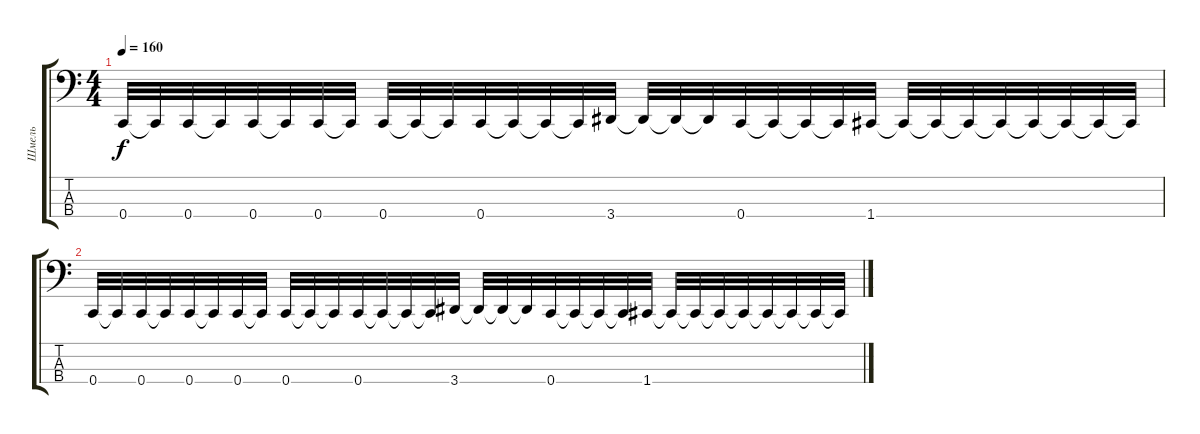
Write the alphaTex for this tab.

\track ("Шмель" "Шмель") {instrument electricbassfinger}
\staff {score tabs}
\tuning (F2 C2 G1 C1) {hide}
\ts (4 4)
\tempo 160
\clef f4
\ks c
0.4.32{dy f} 0.4{t}.32 0.4.32 0.4{t}.32 0.4.32 0.4{t}.32 0.4.32 0.4{t}.32 0.4.32 0.4{t}.32 0.4{t}.32 0.4.32 0.4{t}.32 0.4{t}.32 0.4{t}.32 3.4.32 3.4{t}.32 3.4{t}.32 3.4{t}.32 0.4.32 0.4{t}.32 0.4{t}.32 0.4{t}.32 1.4.32 1.4{t}.32 1.4{t}.32 1.4{t}.32 1.4{t}.32 1.4{t}.32 1.4{t}.32 1.4{t}.32 1.4{t}.32 |
0.4.32 0.4{t}.32 0.4.32 0.4{t}.32 0.4.32 0.4{t}.32 0.4.32 0.4{t}.32 0.4.32 0.4{t}.32 0.4{t}.32 0.4.32 0.4{t}.32 0.4{t}.32 0.4{t}.32 3.4.32 3.4{t}.32 3.4{t}.32 3.4{t}.32 0.4.32 0.4{t}.32 0.4{t}.32 0.4{t}.32 1.4.32 1.4{t}.32 1.4{t}.32 1.4{t}.32 1.4{t}.32 1.4{t}.32 1.4{t}.32 1.4{t}.32 1.4{t}.32
